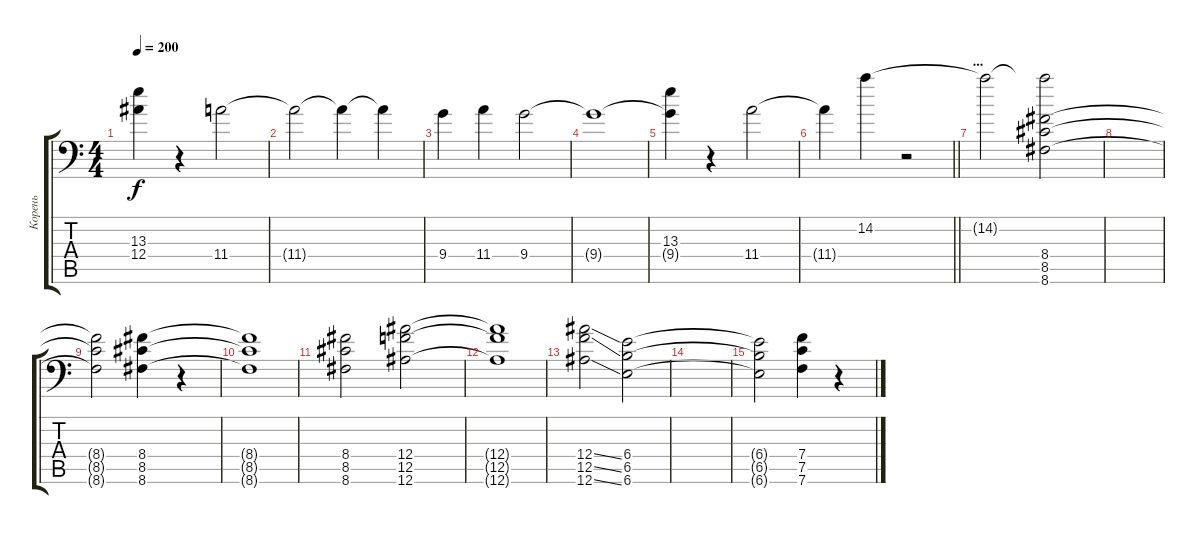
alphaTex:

\track ("Корень" "Корень") {instrument distortionguitar}
\staff {score tabs}
\tuning (C4 G3 Eb3 Bb2 F2 Bb1) {hide}
\ts (4 4)
\tempo 200
\clef f4
\ks c
(13.3 12.4{t}).4{dy f} r.4 11.4.2 |
11.4{t}.2 11.4{t}.4 11.4{t}.4 |
9.4.4 11.4.4 9.4.2 |
9.4{t}.1 |
(13.3 9.4{t}).4 r.4 11.4.2 |
\barLineRight lightlight
11.4{t}.4 14.2.4 r.2 |
\section ("" "...")
14.2{t}.2 (14.2{t} 8.4 8.5 8.6).2{instrument distortionguitar} |
|
(8.4{t} 8.5{t} 8.6{t}).2 (8.4 8.5 8.6).4 r.4 |
(8.4{t} 8.5{t} 8.6{t}).1 |
(8.4 8.5 8.6).2 (12.4 12.5 12.6).2 |
(12.4{t} 12.5{t} 12.6{t}).1 |
(12.4{ss} 12.5{ss} 12.6{ss}).2 (6.4 6.5 6.6).2 |
|
(6.4{t} 6.5{t} 6.6{t}).2 (7.4 7.5 7.6).4 r.4
